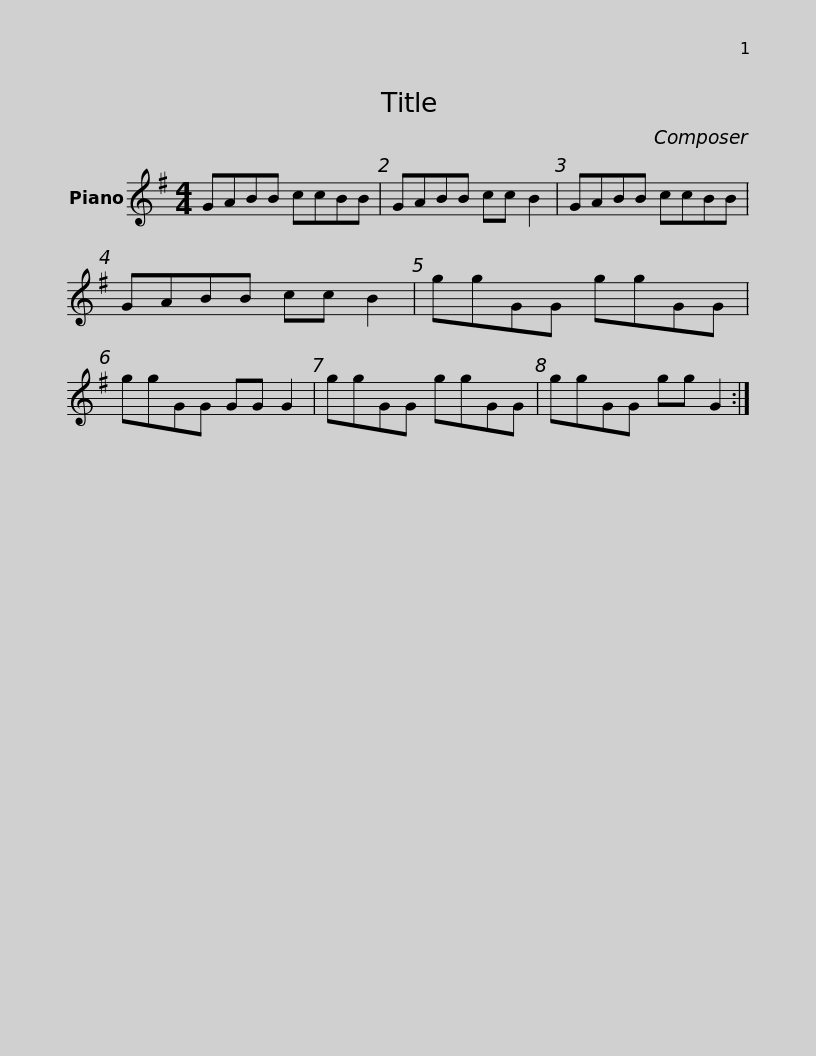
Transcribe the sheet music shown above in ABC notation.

X:1
L:1/8
M:4/4
I:linebreak $
K:G
V:1 treble
V:1
 GABB ccBB | GABB cc B2 | GABB ccBB | GABB cc B2 |$ ggGG ggGG | %5
 ggGG GG G2 | ggGG ggGG | ggGG gg G2 :| %8
